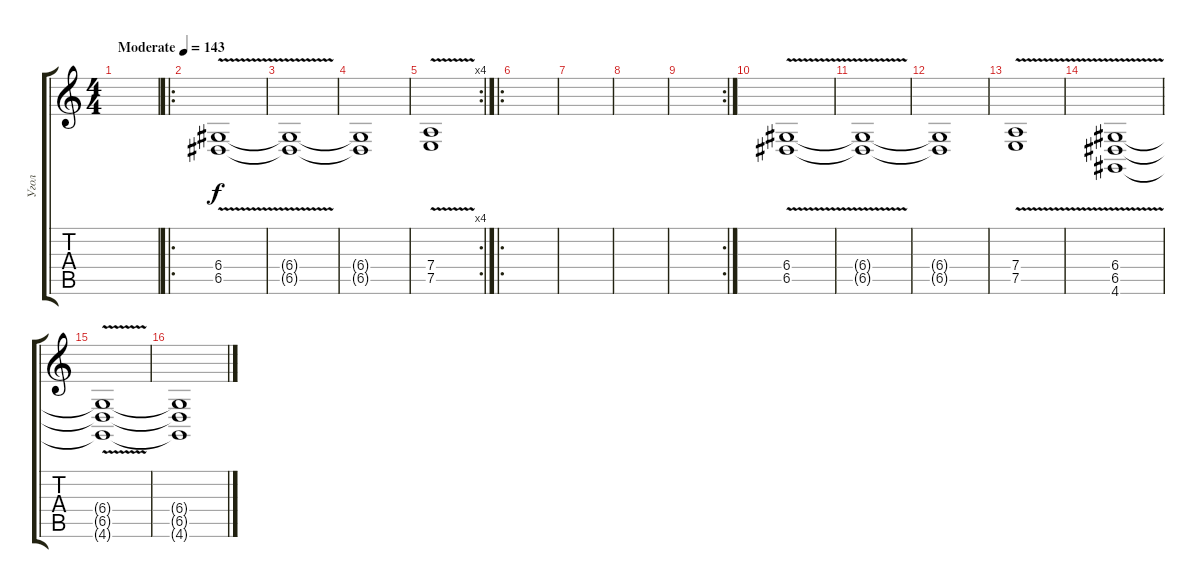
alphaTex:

\track ("Угол" "Угол") {instrument violin}
\staff {score tabs}
\tuning (E4 B3 G3 D3 A2 E2) {hide}
\ts (4 4)
\tempo (143 "Moderate")
\clef g2
\ks c
|
\ro
(6.4 6.5{v}).1 |
(6.4{t} 6.5{t}).1 |
(6.4{t} 6.5{t}).1 |
\rc 4
(7.4{v} 7.5).1 |
\ro
|
|
|
\rc 2
|
(6.4 6.5{v}).1 |
(6.4{t} 6.5{t}).1 |
(6.4{t} 6.5{t}).1 |
(7.4{v} 7.5).1 |
(6.4{v} 6.5 4.6).1 |
(6.4{t} 6.5{t} 4.6{t}).1 |
(6.4{t} 6.5{t} 4.6{t}).1
